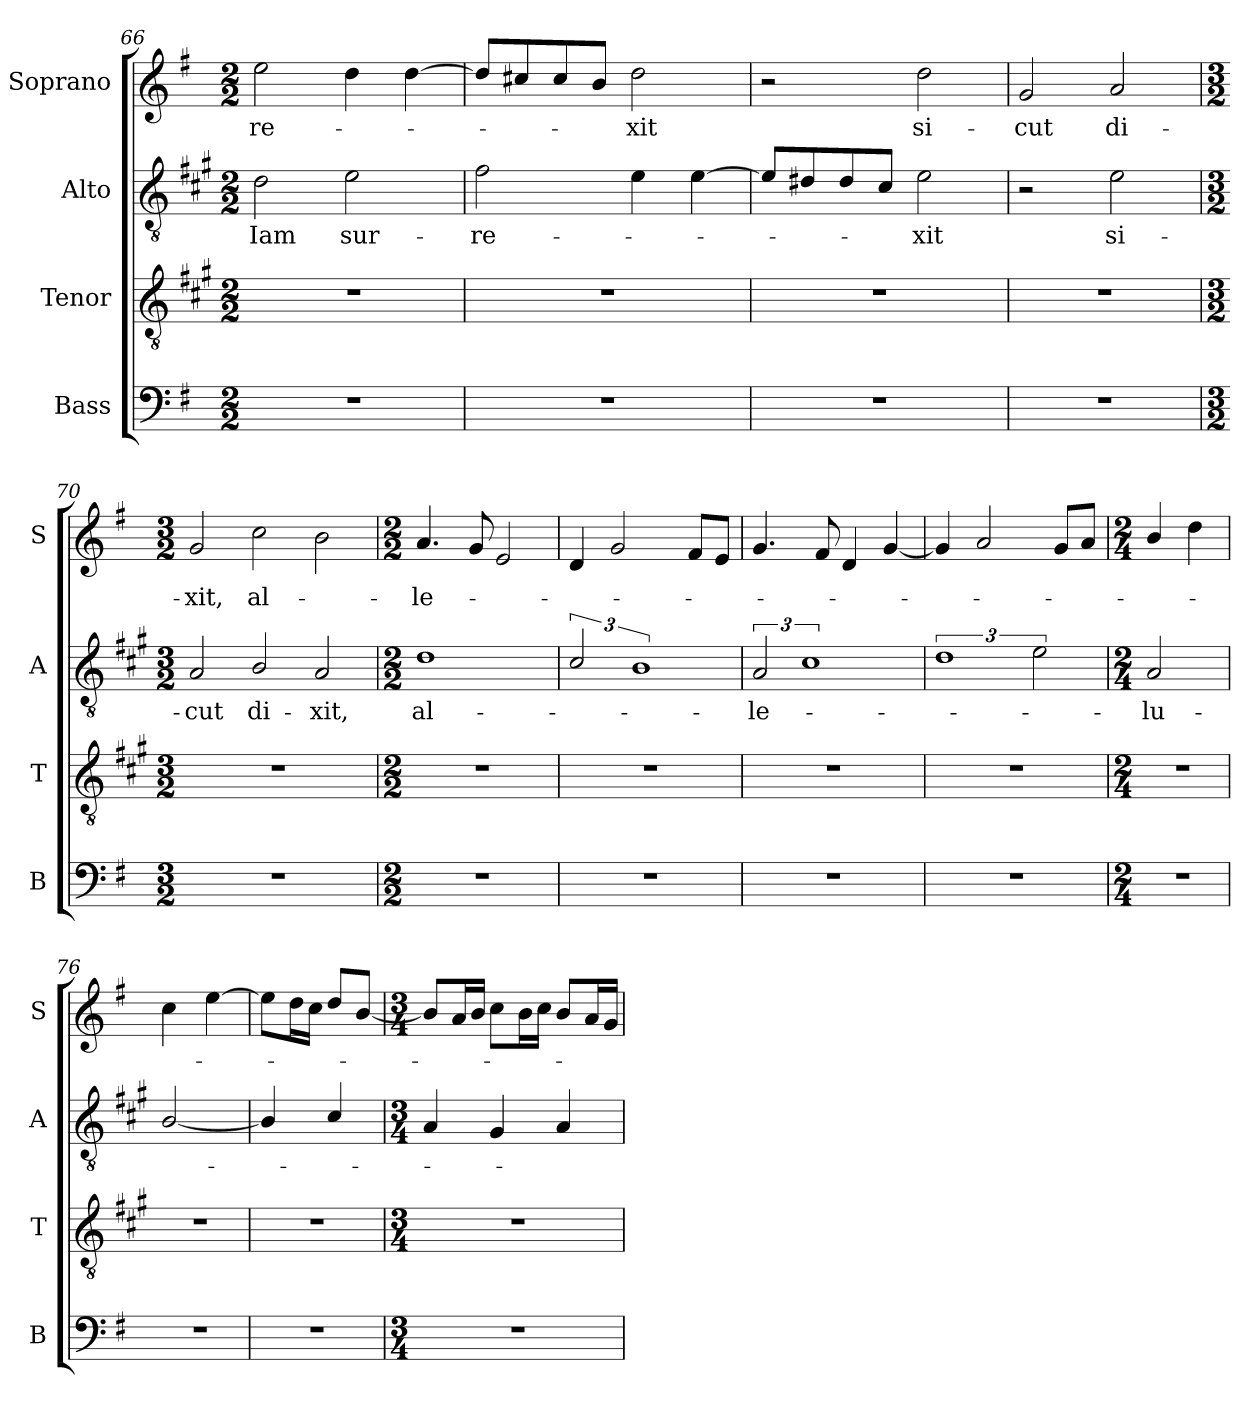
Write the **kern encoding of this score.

**kern	**kern	**kern	**text	**kern	**text
*part4	*part3	*part2	*part2	*part1	*part1
*staff4	*staff3	*staff2	*staff2	*staff1	*staff1
*I"Bass	*I"Tenor	*I"Alto	*	*I"Soprano	*
*I'B	*I'T	*I'A	*	*I'S	*
*clefF4	*clefGv2	*clefGv2	*	*clefG2	*
*	*ITrd1c2	*ITrd1c2	*	*	*
*k[f#]	*k[f#]	*k[f#]	*	*k[f#]	*
*G:	*G:	*G:	*	*G:	*
*M2/2	*M2/2	*M2/2	*	*M2/2	*
=66	=66	=66	=66	=66	=66
1r	1r	2c\	Iam	2ee\	-re-
.	.	2d\	sur-	4dd\	.
.	.	.	.	[4dd\	.
=67	=67	=67	=67	=67	=67
1r	1r	2e\	-re-	8dd/L]	.
.	.	.	.	8cc#X/	.
.	.	.	.	8cc#/	.
.	.	.	.	8b/J	.
.	.	4d\	.	2dd\	-xit
.	.	[4d\	.	.	.
=68	=68	=68	=68	=68	=68
1r	1r	8d/L]	.	2r	.
.	.	8c#X/	.	.	.
.	.	8c#/	.	.	.
.	.	8B/J	.	.	.
.	.	2d\	-xit	2dd\	si-
=69	=69	=69	=69	=69	=69
1r	1r	2r	.	2g/	-cut
.	.	2d\	si-	2a/	di-
=70	=70	=70	=70	=70	=70
*M3/2	*M3/2	*M3/2	*	*M3/2	*
1.r	1.r	2G/	-cut	2g/	-xit,
.	.	2A/	di-	2cc\	al-
.	.	2G/	-xit,	2b\	.
=71	=71	=71	=71	=71	=71
*M2/2	*M2/2	*M2/2	*	*M2/2	*
1r	1r	1c	al-	4.a/	-le-
.	.	.	.	8g/	.
.	.	.	.	2e/	.
!!LO:LB:g=z
=72	=72	=72	=72	=72	=72
*	*	*	*	*^	*
1r	1r	3B/	.	4d/	1ryy	.
.	.	.	.	2g/	.	.
.	.	3%2A	.	.	.	.
.	.	.	.	8f#/L	.	.
.	.	.	.	8e/J	.	.
*	*	*	*	*v	*v	*
=73	=73	=73	=73	=73	=73
1r	1r	3G/	-le-	4.g/	.
.	.	3%2B	.	.	.
.	.	.	.	8f#/	.
.	.	.	.	4d/	.
.	.	.	.	[4g/	.
=74	=74	=74	=74	=74	=74
1r	1r	3%2c	.	4g/]	.
.	.	.	.	2a/	.
.	.	3d\	.	.	.
.	.	.	.	8g/L	.
.	.	.	.	8a/J	.
=75	=75	=75	=75	=75	=75
*M2/4	*M2/4	*M2/4	*	*M2/4	*
2r	2r	2G/	-lu-	4b/	.
.	.	.	.	4dd\	.
=76	=76	=76	=76	=76	=76
2r	2r	[<2A/	.	4cc\	.
.	.	.	.	[4ee\	.
=77	=77	=77	=77	=77	=77
2r	2r	4A/]	.	8ee\L]	.
.	.	.	.	16dd\L	.
.	.	.	.	16cc\JJ	.
.	.	4B/	.	8dd/L	.
.	.	.	.	[8b/J	.
=78	=78	=78	=78	=78	=78
*M3/4	*M3/4	*M3/4	*	*M3/4	*
2.r	2.r	4G/	.	8b/L]	.
.	.	.	.	16a/L	.
.	.	.	.	16b/JJ	.
.	.	4F#/	.	8cc\L	.
.	.	.	.	16b\L	.
.	.	.	.	16cc\JJ	.
.	.	4G/	.	8b/L	.
.	.	.	.	16a/L	.
.	.	.	.	16g/JJ	.
=	=	=	=	=	=
*-	*-	*-	*-	*-	*-
